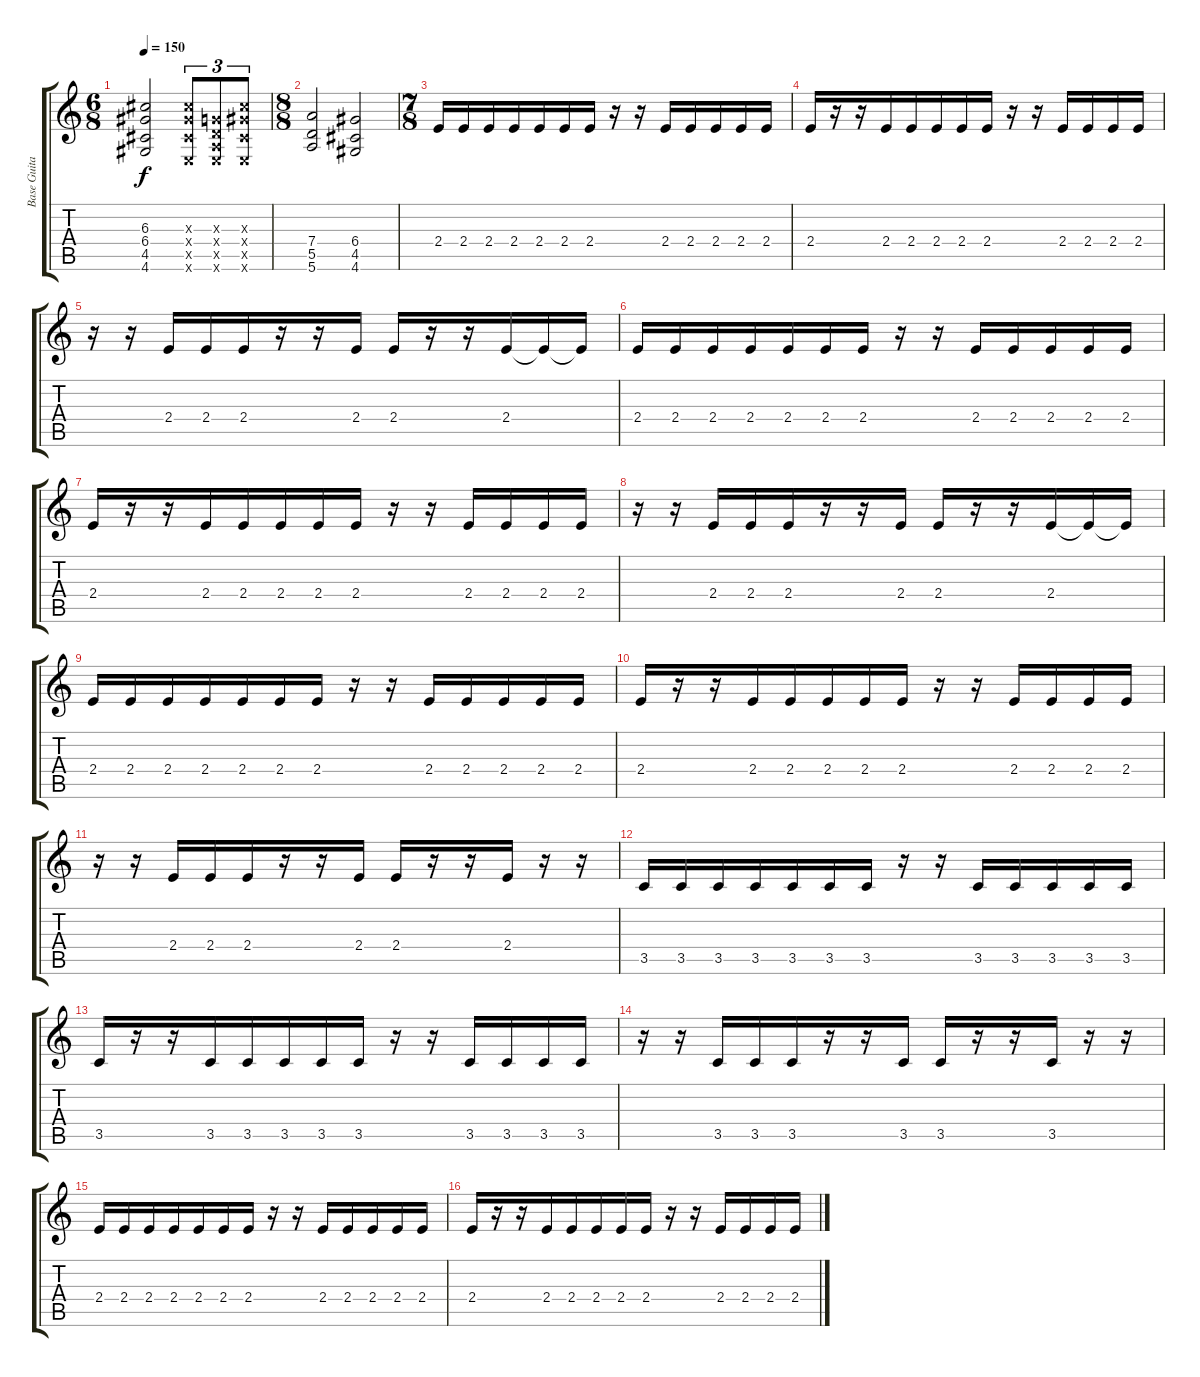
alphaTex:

\track ("Base Guitar" "Base Guita") {instrument distortionguitar}
\staff {score tabs}
\tuning (E4 B3 G3 D3 A2 E2) {hide}
\ts (6 8)
\tempo 150
\clef g2
\ks c
(6.3 6.4 4.5 4.6).2{dy f} (6.3{x} 6.4{x} 4.5{x} 0.6{x}).8{tu (3 2)} (0.3{x} 0.4{x} 0.5{x} 0.6{x}).8{tu (3 2)} (6.3{x} 6.4{x} 4.5{x} 0.6{x}).8{tu (3 2)} |
\ts (8 8)
(7.4 5.5 5.6).2 (6.4 4.5 4.6).2 |
\ts (7 8)
2.4.16 2.4.16 2.4.16 2.4.16 2.4.16 2.4.16 2.4.16 r.16 r.16 2.4.16 2.4.16 2.4.16 2.4.16 2.4.16 |
2.4.16 r.16 r.16 2.4.16 2.4.16 2.4.16 2.4.16 2.4.16 r.16 r.16 2.4.16 2.4.16 2.4.16 2.4.16 |
r.16 r.16 2.4.16 2.4.16 2.4.16 r.16 r.16 2.4.16 2.4.16 r.16 r.16 2.4.16 2.4{t}.16 2.4{t}.16 |
2.4.16 2.4.16 2.4.16 2.4.16 2.4.16 2.4.16 2.4.16 r.16 r.16 2.4.16 2.4.16 2.4.16 2.4.16 2.4.16 |
2.4.16 r.16 r.16 2.4.16 2.4.16 2.4.16 2.4.16 2.4.16 r.16 r.16 2.4.16 2.4.16 2.4.16 2.4.16 |
r.16 r.16 2.4.16 2.4.16 2.4.16 r.16 r.16 2.4.16 2.4.16 r.16 r.16 2.4.16 2.4{t}.16 2.4{t}.16 |
2.4.16 2.4.16 2.4.16 2.4.16 2.4.16 2.4.16 2.4.16 r.16 r.16 2.4.16 2.4.16 2.4.16 2.4.16 2.4.16 |
2.4.16 r.16 r.16 2.4.16 2.4.16 2.4.16 2.4.16 2.4.16 r.16 r.16 2.4.16 2.4.16 2.4.16 2.4.16 |
r.16 r.16 2.4.16 2.4.16 2.4.16 r.16 r.16 2.4.16 2.4.16 r.16 r.16 2.4.16 r.16 r.16 |
3.5.16 3.5.16 3.5.16 3.5.16 3.5.16 3.5.16 3.5.16 r.16 r.16 3.5.16 3.5.16 3.5.16 3.5.16 3.5.16 |
3.5.16 r.16 r.16 3.5.16 3.5.16 3.5.16 3.5.16 3.5.16 r.16 r.16 3.5.16 3.5.16 3.5.16 3.5.16 |
r.16 r.16 3.5.16 3.5.16 3.5.16 r.16 r.16 3.5.16 3.5.16 r.16 r.16 3.5.16 r.16 r.16 |
2.4.16 2.4.16 2.4.16 2.4.16 2.4.16 2.4.16 2.4.16 r.16 r.16 2.4.16 2.4.16 2.4.16 2.4.16 2.4.16 |
2.4.16 r.16 r.16 2.4.16 2.4.16 2.4.16 2.4.16 2.4.16 r.16 r.16 2.4.16 2.4.16 2.4.16 2.4.16
